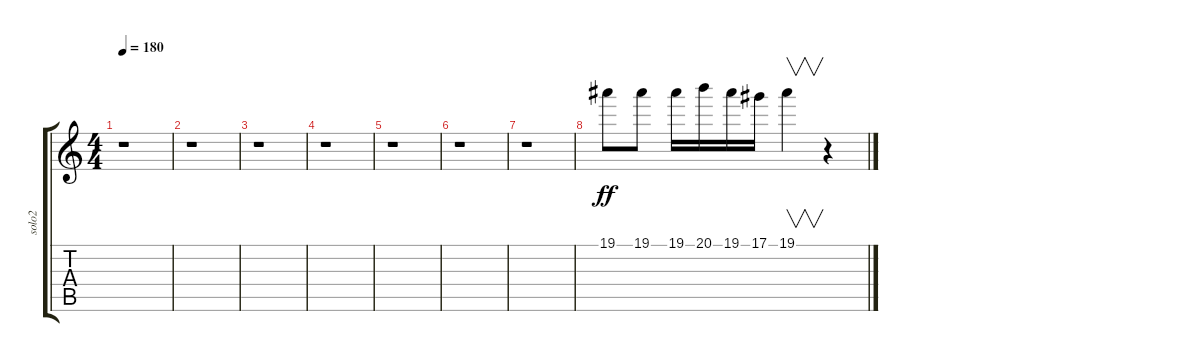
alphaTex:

\track ("solo2" "solo2") {instrument distortionguitar}
\staff {score tabs}
\tuning (Eb4 Bb3 Gb3 Db3 Ab2 Eb2) {hide}
\ts (4 4)
\tempo 180
\clef g2
\ks c
r.1{dy f} |
r.1 |
r.1 |
r.1 |
r.1 |
r.1 |
r.1 |
19.1.8{dy ff} 19.1.8 19.1.16 20.1.16 19.1.16 17.1.16 19.1.4{v} r.4
